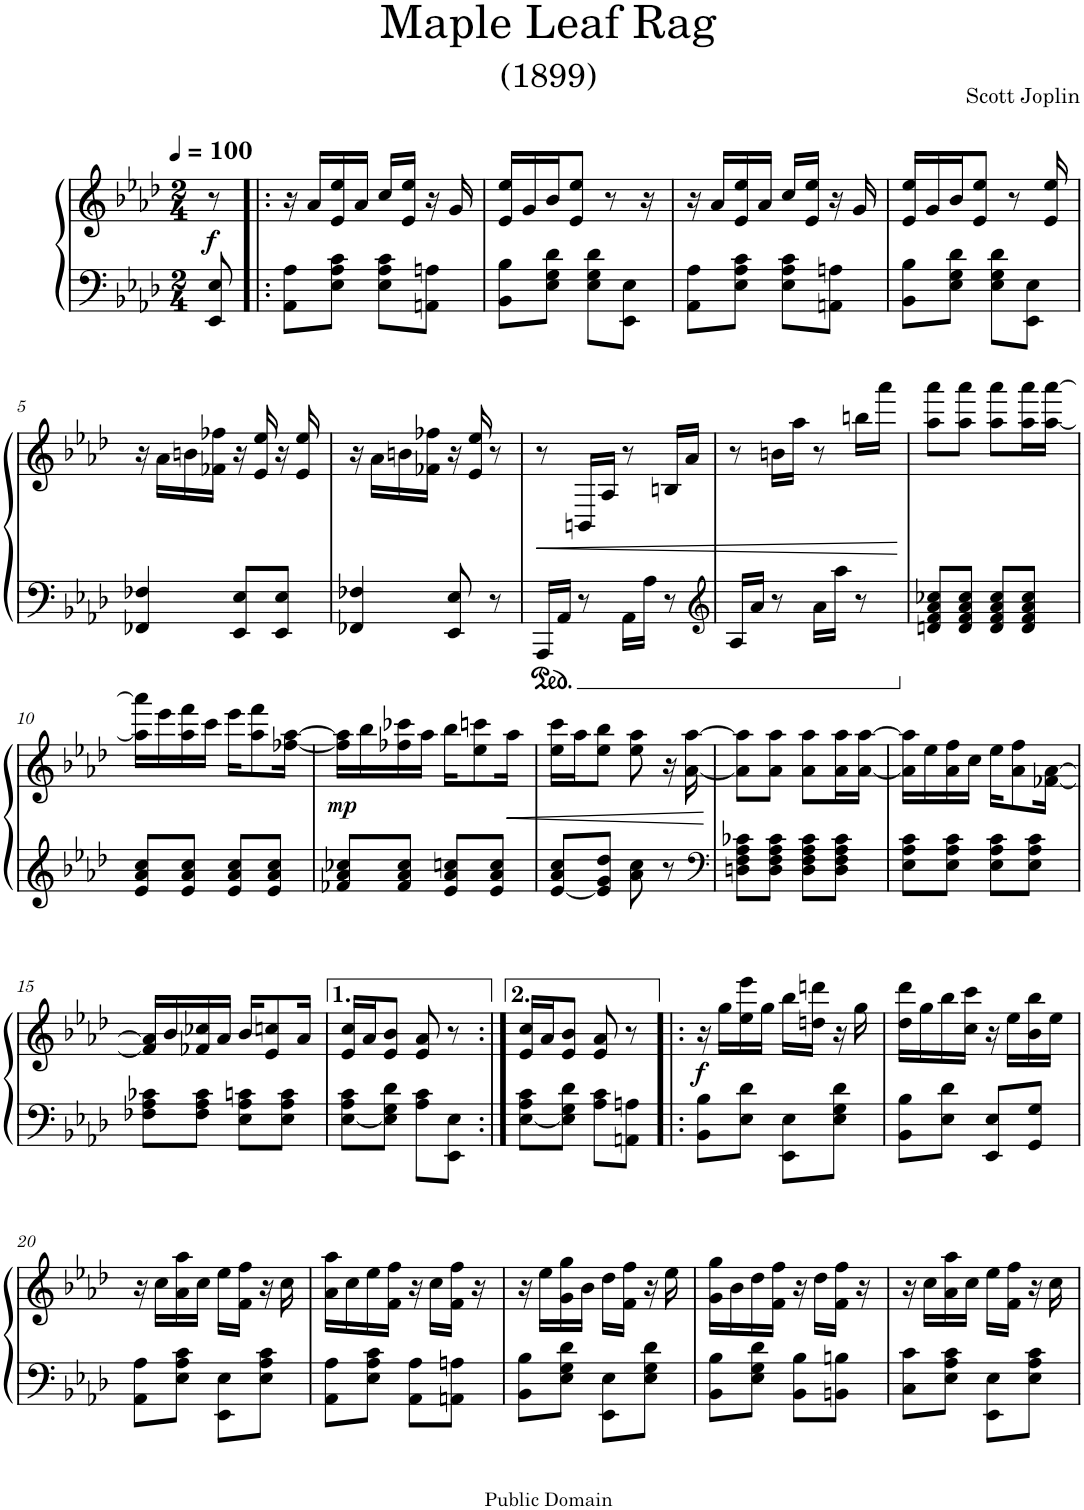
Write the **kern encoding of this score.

**kern	**kern	**dynam
*part1	*part1	*part1
*staff2	*staff1	*staff1/2
*I"Honky Tonk Piano	*	*
*I'Hnk. Pno.	*	*
*clefF4	*clefG2	*
*k[b-e-a-d-]	*k[b-e-a-d-]	*
*M2/4	*M2/4	*
*MM100	*MM100	*
=	=	=
!	!	!LO:DY:b
8EE-/ 8E-/	8r	f
=1!|:	=1!|:	=1!|:
8AA-\ 8A-\L	16r	.
.	16a-/LL	.
8E-\ 8A-\ 8c\J	16e-/ 16ee-/	.
.	16a-/JJ	.
8E-\ 8A-\ 8c\L	16cc/LL	.
.	16e-/ 16ee-/JJ	.
8AAn\ 8An\J	16r	.
.	16g/	.
=2	=2	=2
8BB-\ 8B-\L	16e-/ 16ee-/LL	.
.	16g/	.
8E-\ 8G\ 8d-\J	16b-/J	.
.	8e-/ 8ee-/J	.
8E-\ 8G\ 8d-\L	.	.
.	8r	.
8EE-\ 8E-\J	.	.
.	16r	.
=3	=3	=3
8AA-\ 8A-\L	16r	.
.	16a-/LL	.
8E-\ 8A-\ 8c\J	16e-/ 16ee-/	.
.	16a-/JJ	.
8E-\ 8A-\ 8c\L	16cc/LL	.
.	16e-/ 16ee-/JJ	.
8AAn\ 8An\J	16r	.
.	16g/	.
=4	=4	=4
8BB-\ 8B-\L	16e-/ 16ee-/LL	.
.	16g/	.
8E-\ 8G\ 8d-\J	16b-/J	.
.	8e-/ 8ee-/J	.
8E-\ 8G\ 8d-\L	.	.
.	8r	.
8EE-\ 8E-\J	.	.
.	16e-/ 16ee-/	.
!!LO:LB:g=z
=5	=5	=5
4FF-X/ 4F-X/	16r	.
.	16a-\LL	.
.	16bn\	.
.	16f-X\ 16ff-X\JJ	.
8EE-/ 8E-/L	16r	.
.	16e-/ 16ee-/	.
8EE-/ 8E-/J	16r	.
.	16e-/ 16ee-/	.
=6	=6	=6
4FF-X/ 4F-X/	16r	.
.	16a-\LL	.
.	16bn\	.
.	16f-X\ 16ff-X\JJ	.
8EE-/ 8E-/	16r	.
.	16e-/ 16ee-/	.
8r	8r	.
=7	=7	=7
!	!	!LO:HP:b
16AAA-/LL	8r	<
16AA-/JJ	.	.
8r	16BBn/LL	.
.	16A-/JJ	.
16AA-\LL	8r	.
16A-\JJ	.	.
8r	16Bn/LL	.
.	16a-/JJ	.
=8	=8	=8
*clefG2	*	*
16A-/LL	8r	.
16a-/JJ	.	.
8r	16bn\LL	.
.	16aa-\JJ	.
16a-\LL	8r	.
16aa-\JJ	.	.
8r	16bbn\LL	.
.	16aaa-\JJ	.
.	.	[
=9	=9	=9
8dn/ 8f/ 8a-/ 8cc-X/L	8aa-\ 8aaa-\L	.
8d/ 8f/ 8a-/ 8cc-/J	8aa-\ 8aaa-\J	.
8d/ 8f/ 8a-/ 8cc-/L	8aa-\ 8aaa-\L	.
8d/ 8f/ 8a-/ 8cc-/J	16aa-\ 16aaa-\L	.
.	[16aa-\ [16aaa-\JJ	.
!!LO:LB:g=z
=10	=10	=10
8e-/ 8a-/ 8cc/L	16aa-\] 16aaa-\]LL	.
.	16eee-\	.
8e-/ 8a-/ 8cc/J	16aa-\ 16fff\	.
.	16ccc\JJ	.
8e-/ 8a-/ 8cc/L	16eee-\KL	.
.	8aa-\ 8fff\	.
8e-/ 8a-/ 8cc/J	.	.
.	[16ff-X\ [16aa-\Jk	.
=11	=11	=11
!	!	!LO:DY:b
8f-X/ 8a-/ 8cc-X/L	16ff-\] 16aa-\]LL	mp
.	16bb-\	.
8f-/ 8a-/ 8cc-/J	16ff-X\ 16ccc-X\	.
.	16aa-\JJ	.
8e-/ 8a-/ 8ccn/L	16bb-\KL	.
.	8ee-\ 8cccn\	.
8e-/ 8a-/ 8cc/J	.	.
!	!	!LO:HP:b
.	16aa-\Jk	<
=12	=12	=12
[8e-/ 8a-/ 8cc/L	16ee-\ 16ccc\LL	.
.	16aa-\J	.
8e-/] 8g/ 8dd-/J	8ee-\ 8bb-\J	.
8a-\ 8cc\	8ee-\ 8aa-\	.
8r	16r	.
.	[16a-\ [16aa-\	.
.	.	[
=13	=13	=13
*clefF4	*	*
8Dn\ 8F\ 8A-\ 8c-X\L	8a-\] 8aa-\]L	.
8D\ 8F\ 8A-\ 8c-\J	8a-\ 8aa-\J	.
8D\ 8F\ 8A-\ 8c-\L	8a-\ 8aa-\L	.
8D\ 8F\ 8A-\ 8c-\J	16a-\ 16aa-\L	.
.	[16a-\ [16aa-\JJ	.
=14	=14	=14
8E-\ 8A-\ 8c\L	16a-\] 16aa-\]LL	.
.	16ee-\	.
8E-\ 8A-\ 8c\J	16a-\ 16ff\	.
.	16cc\JJ	.
8E-\ 8A-\ 8c\L	16ee-\KL	.
.	8a-\ 8ff\	.
8E-\ 8A-\ 8c\J	.	.
.	[16f-X\ [16a-\Jk	.
!!LO:LB:g=z
=15	=15	=15
8F-X\ 8A-\ 8c-X\L	16f-/] 16a-/]LL	.
.	16b-/	.
8F-\ 8A-\ 8c-\J	16f-X/ 16cc-X/	.
.	16a-/JJ	.
8E-\ 8A-\ 8cn\L	16b-/KL	.
.	8e-/ 8ccn/	.
8E-\ 8A-\ 8c\J	.	.
.	16a-/Jk	.
=16	=16	=16
[8E-\ 8A-\ 8c\L	16e-/ 16cc/LL	.
.	16a-/J	.
8E-\] 8G\ 8d-\J	8e-/ 8b-/J	.
8A-\ 8c\L	8e-/ 8a-/	.
8EE-\ 8E-\J	8r	.
=17:|!	=17:|!	=17:|!
[8E-\ 8A-\ 8c\L	16e-/ 16cc/LL	.
.	16a-/J	.
8E-\] 8G\ 8d-\J	8e-/ 8b-/J	.
8A-\ 8c\L	8e-/ 8a-/	.
8AAn\ 8An\J	8r	.
=18!|:	=18!|:	=18!|:
!	!	!LO:DY:b
8BB-\ 8B-\L	16r	f
.	16gg\LL	.
8E-\ 8d-\J	16ee-\ 16eee-\	.
.	16gg\JJ	.
8EE-\ 8E-\L	16bb-\LL	.
.	16ddn\ 16dddn\JJ	.
8E-\ 8G\ 8d-\J	16r	.
.	16gg\	.
=19	=19	=19
8BB-\ 8B-\L	16dd-\ 16ddd-\LL	.
.	16gg\	.
8E-\ 8d-\J	16bb-\	.
.	16cc\ 16ccc\JJ	.
8EE-/ 8E-/L	16r	.
.	16ee-\LL	.
8GG/ 8G/J	16b-\ 16bb-\	.
.	16ee-\JJ	.
!!LO:LB:g=z
=20	=20	=20
8AA-\ 8A-\L	16r	.
.	16cc\LL	.
8E-\ 8A-\ 8c\J	16a-\ 16aa-\	.
.	16cc\JJ	.
8EE-\ 8E-\L	16ee-\LL	.
.	16f\ 16ff\JJ	.
8E-\ 8A-\ 8c\J	16r	.
.	16cc\	.
=21	=21	=21
8AA-\ 8A-\L	16a-\ 16aa-\LL	.
.	16cc\	.
8E-\ 8A-\ 8c\J	16ee-\	.
.	16f\ 16ff\JJ	.
8AA-\ 8A-\L	16r	.
.	16cc\LL	.
8AAn\ 8An\J	16f\ 16ff\JJ	.
.	16r	.
=22	=22	=22
8BB-\ 8B-\L	16r	.
.	16ee-\LL	.
8E-\ 8G\ 8d-\J	16g\ 16gg\	.
.	16b-\JJ	.
8EE-\ 8E-\L	16dd-\LL	.
.	16f\ 16ff\JJ	.
8E-\ 8G\ 8d-\J	16r	.
.	16ee-\	.
=23	=23	=23
8BB-\ 8B-\L	16g\ 16gg\LL	.
.	16b-\	.
8E-\ 8G\ 8d-\J	16dd-\	.
.	16f\ 16ff\JJ	.
8BB-\ 8B-\L	16r	.
.	16dd-\LL	.
8BBn\ 8Bn\J	16f\ 16ff\JJ	.
.	16r	.
=24	=24	=24
8C\ 8c\L	16r	.
.	16cc\LL	.
8E-\ 8A-\ 8c\J	16a-\ 16aa-\	.
.	16cc\JJ	.
8EE-\ 8E-\L	16ee-\LL	.
.	16f\ 16ff\JJ	.
8E-\ 8A-\ 8c\J	16r	.
.	16cc\	.
=	=	=
*-	*-	*-
